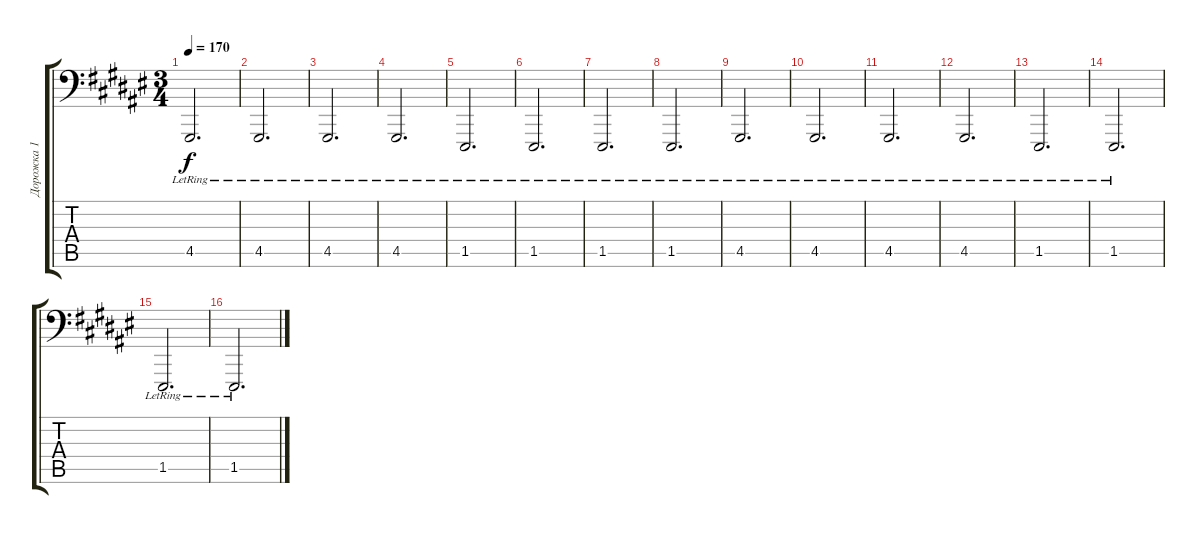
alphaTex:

\track ("Дорожка 1" "Дорожка 1") {instrument electricgrandpiano}
\staff {score tabs}
\tuning (C3 G2 D2 A1 E1 B0) {hide}
\ts (3 4)
\tempo 170
\clef f4
\ks f#
4.5{lr}.2{d dy f} |
4.5{lr}.2{d} |
4.5{lr}.2{d} |
4.5{lr}.2{d} |
1.5{lr}.2{d} |
1.5{lr}.2{d} |
1.5{lr}.2{d} |
1.5{lr}.2{d} |
4.5{lr}.2{d} |
4.5{lr}.2{d} |
4.5{lr}.2{d} |
4.5{lr}.2{d} |
1.5{lr}.2{d} |
1.5{lr}.2{d} |
1.5{lr}.2{d} |
1.5{lr}.2{d}
